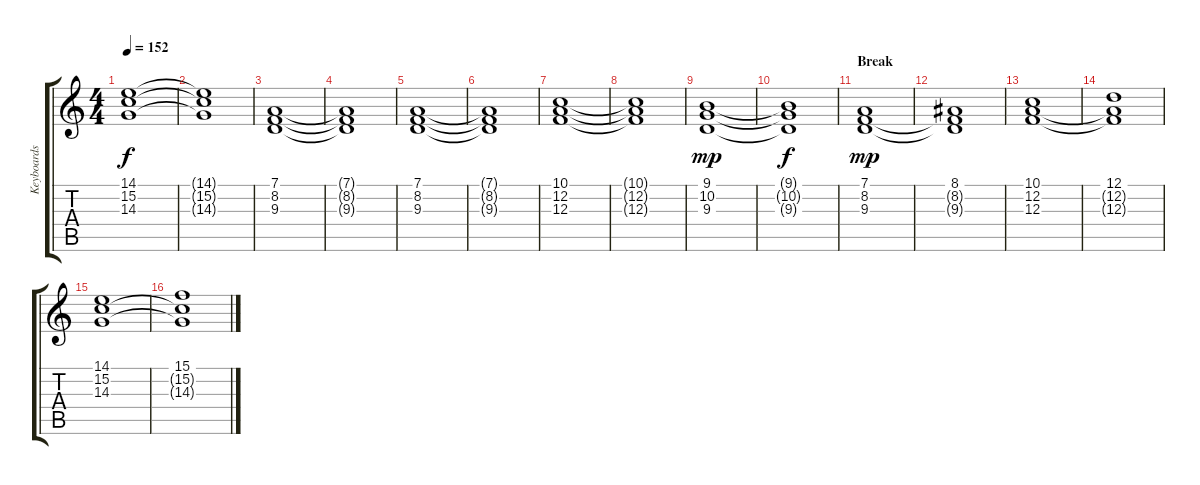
\track ("Keyboards" "Keyboards") {instrument stringensemble1}
\staff {score tabs}
\tuning (D4 A3 F3 C3 G2 D2) {hide}
\ts (4 4)
\tempo 152
\clef g2
\ks c
(14.1 15.2 14.3).1{dy f} |
(14.1{t} 15.2{t} 14.3{t}).1 |
(7.1 8.2 9.3).1 |
(7.1{t} 8.2{t} 9.3{t}).1 |
(7.1 8.2 9.3).1 |
(7.1{t} 8.2{t} 9.3{t}).1 |
(10.1 12.2 12.3).1 |
(10.1{t} 12.2{t} 12.3{t}).1 |
(9.1 10.2 9.3).1{dy mp} |
(9.1{t} 10.2{t} 9.3{t}).1{dy f} |
\section ("" "Break")
(7.1 8.2 9.3).1{dy mp} |
(8.1 8.2{t} 9.3{t}).1 |
(10.1 12.2 12.3).1 |
(12.1 12.2{t} 12.3{t}).1 |
(14.1 15.2 14.3).1 |
(15.1 15.2{t} 14.3{t}).1
